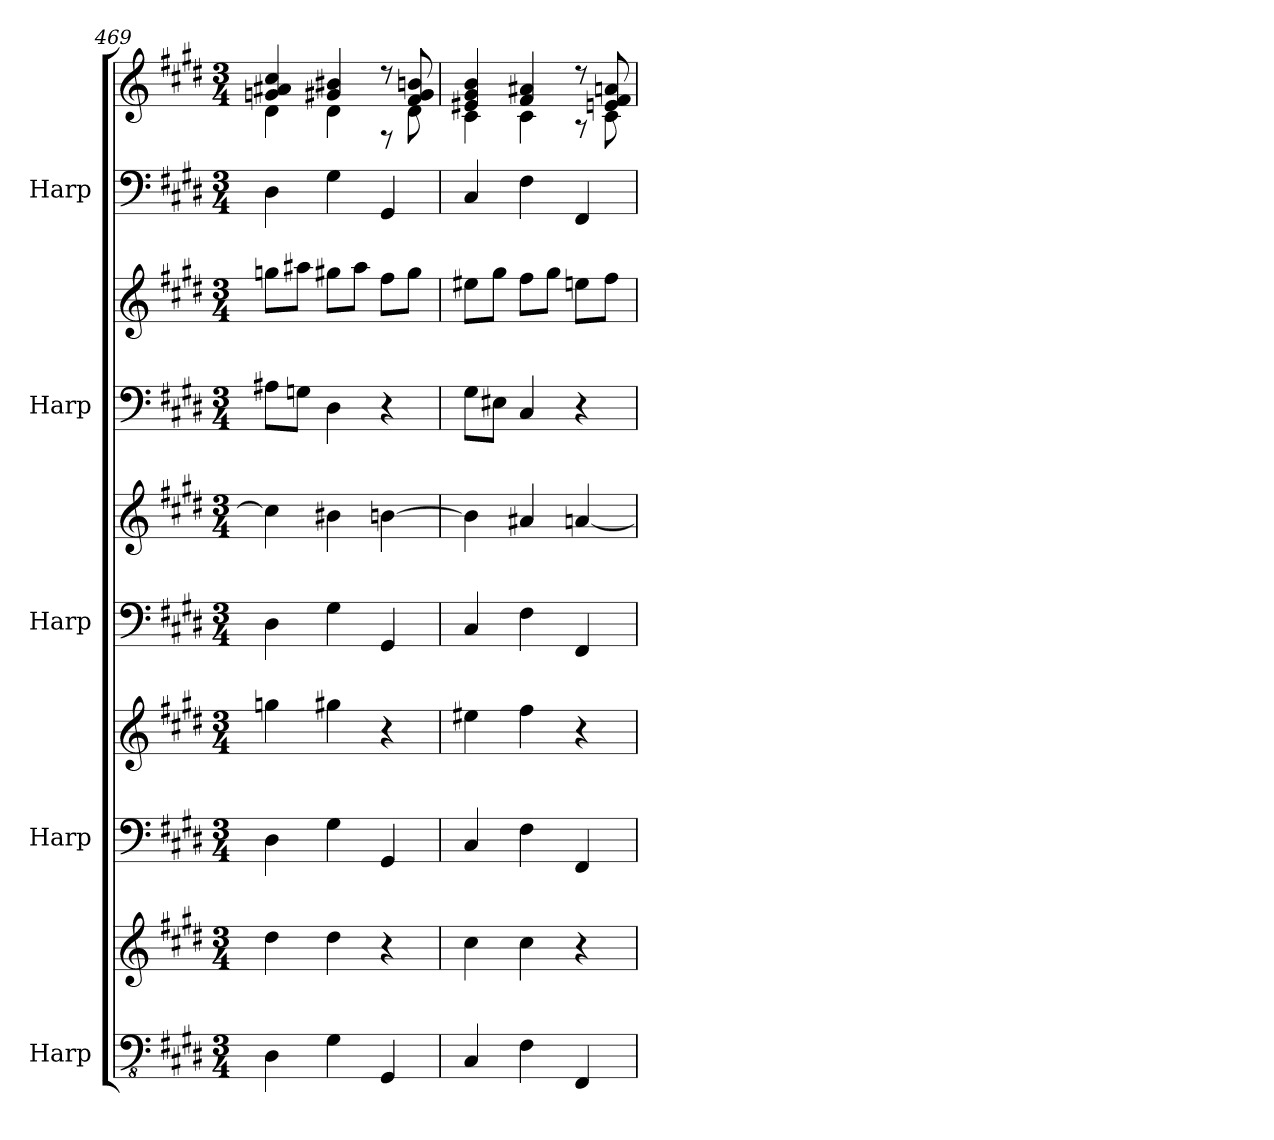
**kern	**kern	**kern	**kern	**kern	**kern	**kern	**kern	**kern	**kern
*part5	*part5	*part4	*part4	*part3	*part3	*part2	*part2	*part1	*part1
*staff10	*staff9	*staff8	*staff7	*staff6	*staff5	*staff4	*staff3	*staff2	*staff1
*I"Harp	*	*I"Harp	*	*I"Harp	*	*I"Harp	*	*I"Harp	*
*I'Hp	*	*I'Hp	*	*I'Hp	*	*I'Hp	*	*I'Hp	*
!!LO:PB:g=z
*clefFv4	*clefG2	*clefF4	*clefG2	*clefF4	*clefG2	*clefF4	*clefG2	*clefF4	*clefG2
*k[f#c#g#d#]	*k[f#c#g#d#]	*k[f#c#g#d#]	*k[f#c#g#d#]	*k[f#c#g#d#]	*k[f#c#g#d#]	*k[f#c#g#d#]	*k[f#c#g#d#]	*k[f#c#g#d#]	*k[f#c#g#d#]
*M3/4	*M3/4	*M3/4	*M3/4	*M3/4	*M3/4	*M3/4	*M3/4	*M3/4	*M3/4
=469	=469	=469	=469	=469	=469	=469	=469	=469	=469
*	*	*	*	*	*	*	*	*	*^
4DD#\	4dd#\	4D#\	4ggn\	4D#\	4cc#\]	8A#X\L	8ggn\L	4D#\	4gn/ 4a#X/ 4cc#/	4d#\
.	.	.	.	.	.	8Gn\J	8aa#X\J	.	.	.
4GG#\	4dd#\	4G#\	4gg#X\	4G#\	4b#X\	4D#\	8gg#X\L	4G#\	4g#X/ 4b#X/	4d#\
.	.	.	.	.	.	.	8aa#\J	.	.	.
4GGG#/	4r	4GG#/	4r	4GG#/	[4bn\	4r	8ff#\L	4GG#/	8rdd	8rF
.	.	.	.	.	.	.	8gg#\J	.	8f#/ 8g#/ 8bn/	8d#\
=470	=470	=470	=470	=470	=470	=470	=470	=470	=470	=470
4CC#/	4cc#\	4C#/	4ee#X\	4C#/	4b\]	8G#\L	8ee#X\L	4C#/	4e#X/ 4g#/ 4b/	4c#\
.	.	.	.	.	.	8E#X\J	8gg#\J	.	.	.
4FF#\	4cc#\	4F#\	4ff#\	4F#\	4a#X/	4C#/	8ff#\L	4F#\	4f#/ 4a#X/	4c#\
.	.	.	.	.	.	.	8gg#\J	.	.	.
4FFF#/	4r	4FF#/	4r	4FF#/	[4an/	4r	8een\L	4FF#/	8rdd	8rA
.	.	.	.	.	.	.	8ff#\J	.	8en/ 8f#/ 8an/	8c#\
*	*	*	*	*	*	*	*	*	*v	*v
=	=	=	=	=	=	=	=	=	=
*-	*-	*-	*-	*-	*-	*-	*-	*-	*-
